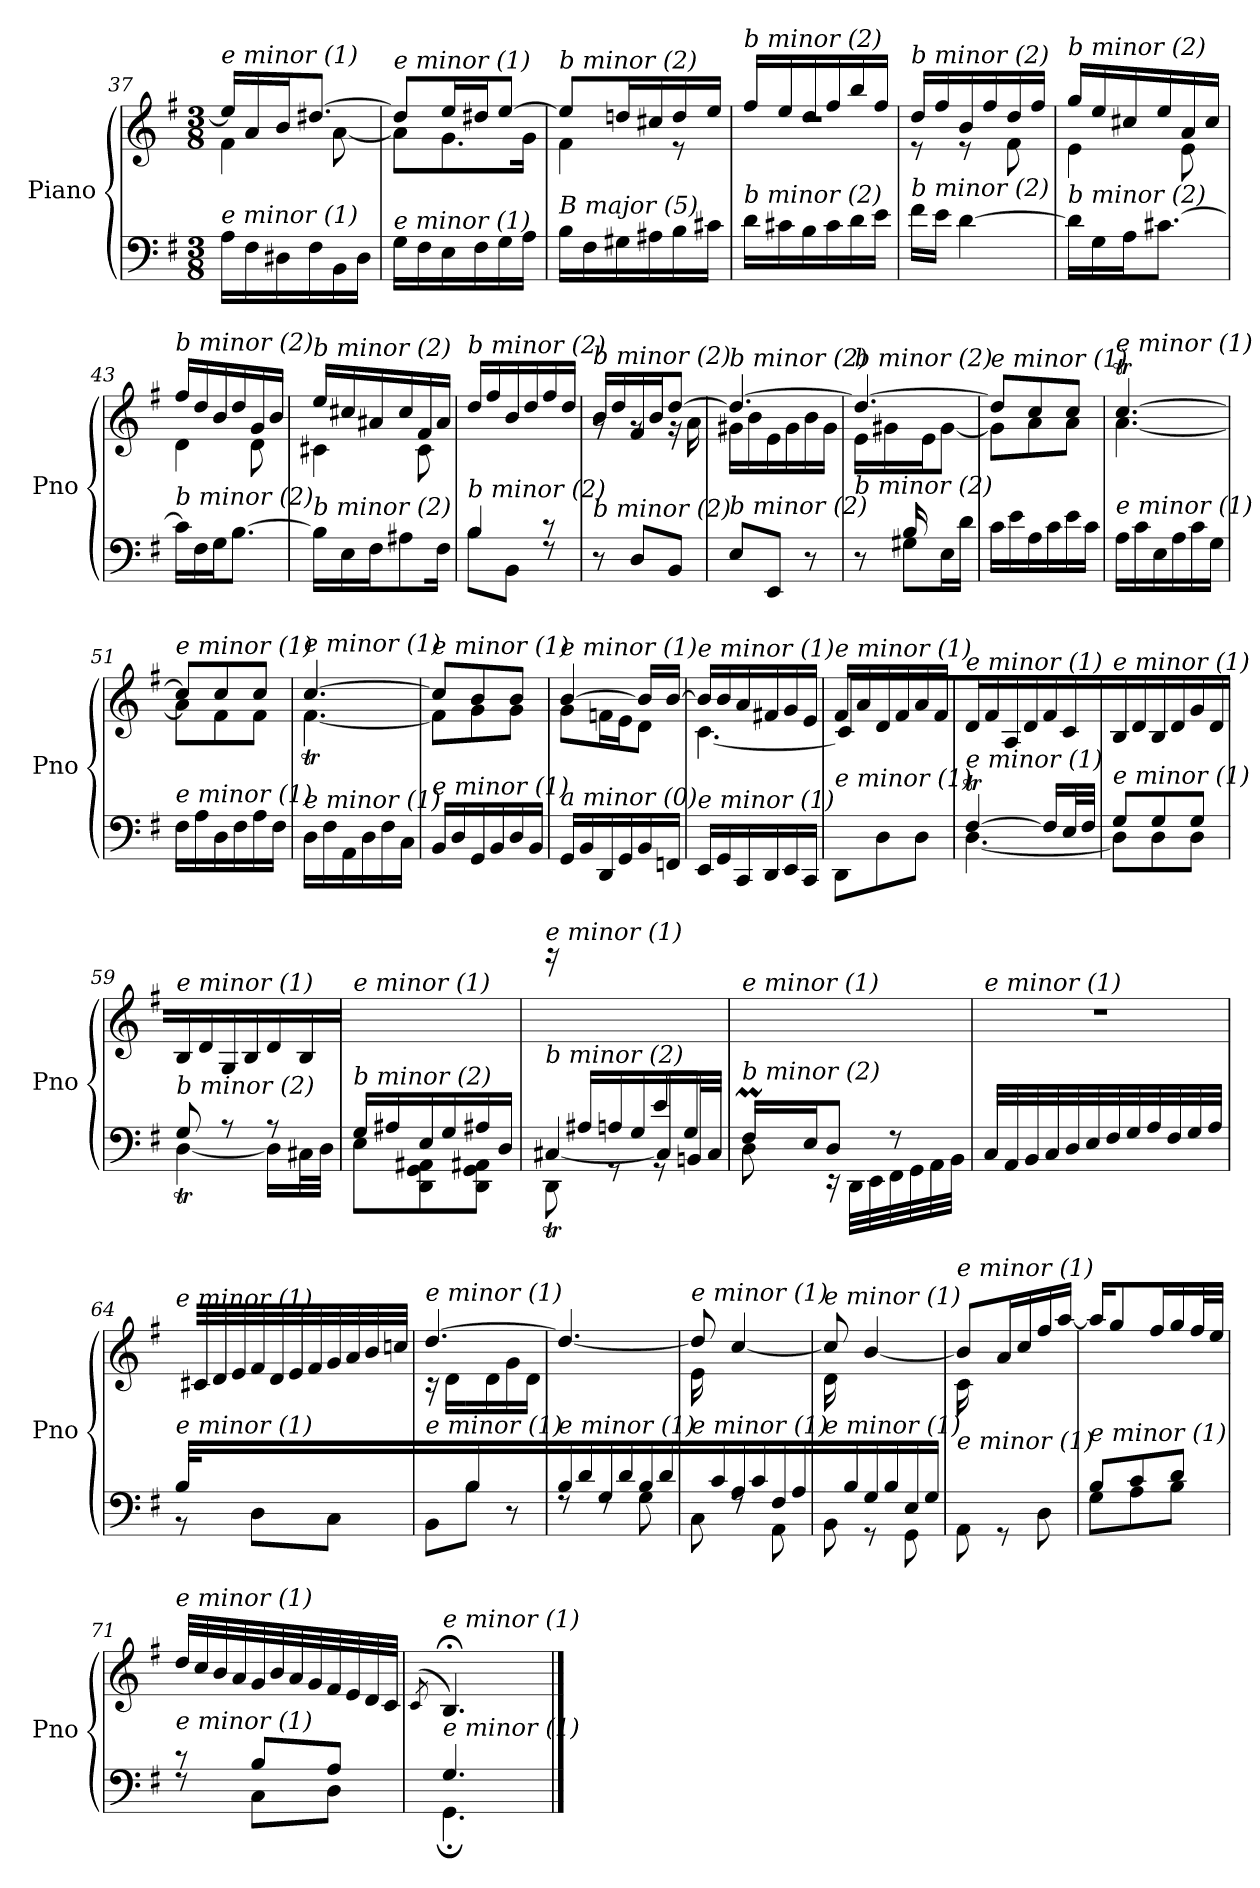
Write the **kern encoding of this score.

**kern	**kern
*part1	*part1
*staff2	*staff1
*I"Piano	*
*I'Pno	*
!!LO:LB:g=z
*clefF4	*clefG2
*k[f#]	*k[f#]
*M3/8	*M3/8
=37	=37
*	*^
!	!LO:TX:i:t=e minor (1)	!
!LO:TX:i:t=e minor (1)	!	!
16A\LL	16ee/LL]	4f#\
16F#\	16a/	.
16D#X\	16b/J	.
16F#\	[8.dd#X/J	.
16BB\	.	[8a\
16D#\JJ	.	.
=38	=38	=38
!	!LO:TX:i:t=e minor (1)	!
!LO:TX:i:t=e minor (1)	!	!
16G\LL	8dd#/L]	8a\L]
16F#\	.	.
16E\	16ee/L	8.g\
16F#\	16dd#X/J	.
16G\	[8ee/J	.
16A\JJ	.	16g\Jk
=39	=39	=39
!	!LO:TX:i:t=b minor (2)	!
!LO:TX:i:t=B major (5)	!	!
16B\LL	8ee/L]	4f#\
16F#\	.	.
16G#X\	16ddn/L	.
16A#X\	16cc#X/	.
16B\	16dd/	8r
16c#X\JJ	16ee/JJ	.
=40	=40	=40
!	!LO:TX:i:t=b minor (2)	!
!LO:TX:i:t=b minor (2)	!	!
16d\LL	16ff#/LL	4.rdd
16c#X\	16ee/	.
16B\	16dd/	.
16c#\	16ff#/	.
16d\	16bb/	.
16e\JJ	16ff#/JJ	.
=41	=41	=41
!	!LO:TX:i:t=b minor (2)	!
!LO:TX:i:t=b minor (2)	!	!
16f#\LL	16dd/LL	8r
16e\JJ	16ff#/	.
[4d\	16b/	8r
.	16ff#/	.
.	16dd/	8f#\
.	16ff#/JJ	.
=42	=42	=42
!	!LO:TX:i:t=b minor (2)	!
!LO:TX:i:t=b minor (2)	!	!
16d\LL]	16gg/LL	4e\
16G\	16ee/	.
16A\J	16cc#X/	.
[8.c#X\J	16ee/	.
.	16a/	8e\
.	16cc#/JJ	.
!!LO:LB:g=z	!!
=43	=43	=43
!	!LO:TX:i:t=b minor (2)	!
!LO:TX:i:t=b minor (2)	!	!
16c#\LL]	16ff#/LL	4d\
16F#\	16dd/	.
16G\J	16b/	.
[8.B\J	16dd/	.
.	16g/	8d\
.	16b/JJ	.
=44	=44	=44
!	!LO:TX:i:t=b minor (2)	!
!LO:TX:i:t=b minor (2)	!	!
16B\LL]	16ee/LL	4c#X\
16E\	16cc#X/	.
16F#\J	16a#X/	.
8A#X\	16cc#/	.
.	16f#/	8c#\
16F#\Jk	16a#/JJ	.
*	*v	*v
=45	=45
*^	*
!	!	!LO:TX:i:t=b minor (2)
!LO:TX:i:t=b minor (2)	!	!
4B/	8B\L	16dd/LL
.	.	16ff#/
.	8BB\J	16b/
.	.	16dd/
8r	8rF	16ff#/
.	.	16dd/JJ
*v	*v	*
=46	=46
*	*^
!	!LO:TX:i:t=b minor (2)	!
!LO:TX:i:t=b minor (2)	!	!
8r	16b/LL	8rg
.	16dd/	.
8D/L	16f#/	8rg
.	16b/J	.
8BB/J	[8dd/J	16r
.	.	16a\
=47	=47	=47
!	!LO:TX:i:t=b minor (2)	!
!LO:TX:i:t=b minor (2)	!	!
8E/L	4.dd/_	16g#X\LL
.	.	16b\
8EE/J	.	16e\
.	.	16g#\
8r	.	16b\
.	.	16g#\JJ
=48	=48	=48
*^	*	*
!	!	!LO:TX:i:t=b minor (2)	!
!LO:TX:i:t=b minor (2)	!	!	!
8ryy	8r	4.dd/_	16e\LL
.	.	.	16g#X\
16B/	8G#X\L	.	16ryy
8.ryy	.	.	16e\J
.	16E\L	.	[8g#\J
.	16d\JJ	.	.
!!LO:LB:g=z	!!
=49	=49	=49	=49
!	!	!LO:TX:i:t=e minor (1)	!
!LO:TX:i:t=e minor (1)	!	!	!
*v	*v	*	*
16c\LL	8dd/L]	8g#\L]
16e\	.	.
16A\	8cc/	8a\
16c\	.	.
16e\	8cc/J	8a\J
16c\JJ	.	.
=50	=50	=50
!	!LO:TX:i:t=e minor (1)	!
!LO:TX:i:t=e minor (1)	!	!
16A\LL	[4.ccT/	[4.a\
16c\	.	.
16E\	.	.
16A\	.	.
16c\	.	.
16G\JJ	.	.
=51	=51	=51
!	!LO:TX:i:t=e minor (1)	!
!LO:TX:i:t=e minor (1)	!	!
16F#\LL	8cc/L]	8a\L]
16A\	.	.
16D\	8cc/	8f#\
16F#\	.	.
16A\	8cc/J	8f#\J
16F#\JJ	.	.
=52	=52	=52
!	!LO:TX:i:t=e minor (1)	!
!LO:TX:i:t=e minor (1)	!	!
16D\LL	[4.cc/	[4.f#t\
16F#\	.	.
16AA\	.	.
16D\	.	.
16F#\	.	.
16C\JJ	.	.
=53	=53	=53
!	!LO:TX:i:t=e minor (1)	!
!LO:TX:i:t=e minor (1)	!	!
16BB/LL	8cc/L]	8f#\L]
16D/	.	.
16GG/	8b/	8g\
16BB/	.	.
16D/	8b/J	8g\J
16BB/JJ	.	.
=54	=54	=54
!	!LO:TX:i:t=e minor (1)	!
!LO:TX:i:t=a minor (0)	!	!
16GG/LL	[4b/	8g\L
16BB/	.	.
16DD/	.	16fn\L
16GG/	.	16e\J
16BB/	16b/LL]	8d\J
16FFn/JJ	[16b/JJ	.
!!LO:LB:g=z	!!
=55	=55	=55
!	!LO:TX:i:t=e minor (1)	!
!LO:TX:i:t=e minor (1)	!	!
16EE/LL	16b/LL]	[4.c\
16GG/	16b/	.
16CC/	16a/	.
16DD/	16f#X/	.
16EE/	16g/	.
16CC/JJ	16e/JJ	.
=56	=56	=56
*^	*	*
!	!	!LO:TX:i:t=e minor (1)	!
!LO:TX:i:t=e minor (1)	!	!	!
8ryy	8DD\L	16f#/LL	8c\L]
.	.	16a/	.
8F#/	8D\	16d/	4ryy
.	.	16f#/	.
8F#/J	8D\J	16a/	.
.	.	16f#/JJ	.
*	*	*v	*v
=57	=57	=57
!	!	!LO:TX:i:t=e minor (1)
!LO:TX:i:t=e minor (1)	!	!
[4F#t/	[4.D\	16d/LL
.	.	16f#/
.	.	16A/
.	.	16d/
16F#/LL]	.	16f#/
32E/L	.	16c/JJ
32F#/JJJ	.	.
=58	=58	=58
!	!	!LO:TX:i:t=e minor (1)
!LO:TX:i:t=e minor (1)	!	!
8G/L	8D\L]	16B/LL
.	.	16d/
8G/	8D\	16B/
.	.	16d/
8G/J	8D\J	16g/
.	.	16d/JJ
=59	=59	=59
!	!	!LO:TX:i:t=e minor (1)
!LO:TX:i:t=b minor (2)	!	!
8G/	[4DT\	16B/LL
.	.	16d/
8r	.	16G/
.	.	16B/
8r	16D\LL]	16d/
.	32C#X\L	16B/JJ
.	32D\JJJ	.
=60	=60	=60
!	!	!LO:TX:i:t=e minor (1)
!LO:TX:i:t=b minor (2)	!	!
16G/LL	8E\L	4.ryy
16A#Xi/	.	.
16E/	8DD\ 8GG\ 8AA#Xi\	.
16G/	.	.
16A#Xi/	8DD\ 8GG\ 8AA#Xi\J	.
16D/JJ	.	.
!!LO:LB:g=z
=61	=61	=61
*	*^	*
!	!	!	!LO:TX:i:t=e minor (1)
!LO:TX:i:t=b minor (2)	!	!	!
16ryy	[4C#Xt/	8DD\	16rggg
16A#Xi/LL	.	.	4ryy
16A/	.	8rGG	.
16G/	.	.	.
16e/	16C#/LL]	8rGG	.
16G/JJ	32BBn/L	.	16ryy
.	32C#/JJJ	.	.
=62	=62	=62	=62
*	*	*	*^
!	!	!	!LO:TX:i:t=e minor (1)	!
!LO:TX:i:t=b minor (2)	!	!	!	!
16F#m/LL	8D\	64F#!yy	4.ryy	16ryy
.	.	64G!yy	.	.
.	.	32F#!yy	.	.
16E/J	.	4ryy	.	4ryy
8D/J	16r	.	.	.
.	32DD\LLL	.	.	.
.	32EE\	.	.	.
8r	32FF#\	.	.	.
.	32GG\	.	.	.
.	32AA\	16ryy	.	16ryy
.	32BB\JJJ	.	.	.
*	*v	*v	*	*
*	*	*v	*v
=63	=63	=63
!	!	!LO:TX:i:t=e minor (1)
!LO:TX:i:t=e minor (1)	!	!
*v	*v	*
32C/LLL	4.r
32AA/	.
32BB/	.
32C/	.
32D/	.
32E/	.
32F#/	.
32G/	.
32A/	.
32F#/	.
32G/	.
32A/JJJ	.
=64	=64
*^	*
!	!	!LO:TX:i:t=e minor (1)
!LO:TX:i:t=e minor (1)	!	!
32B/LLL	8rBB	32ryy
4ryy	.	32c#X/
.	.	32d/
.	.	32e/
.	8D\L	32f#/
.	.	32d/
.	.	32e/
.	.	32f#/
.	8C\J	32g/
16.ryy	.	32a/
.	.	32b/
.	.	32ccn/JJJ
=65	=65	=65
*	*	*^
!	!	!LO:TX:i:t=e minor (1)	!
!LO:TX:i:t=e minor (1)	!	!	!
8ryy	8BB\L	[4.dd/	16r
.	.	.	16d\LL
16B/	8B\J	.	16ryy
8.ryy	.	.	16d\
.	8r	.	16g\
.	.	.	16d\JJ
!!LO:PB:g=z
=66	=66	=66	=66
!	!	!LO:TX:i:t=e minor (1)	!
!LO:TX:i:t=e minor (1)	!	!	!
*	*	*v	*v
16B/LL	8rF	4.dd/_
16d/	.	.
16G/	8rF	.
16d/	.	.
16B/	8G\	.
16d/JJ	.	.
=67	=67	=67
*	*	*^
!	!	!LO:TX:i:t=e minor (1)	!
!LO:TX:i:t=e minor (1)	!	!	!
16ryy	8C\	8dd/]	16e\LL
16c/	.	.	4ryy
16A/	8rF	[4cc/	.
16c/	.	.	.
16F#/	8AA\	.	.
16A/JJ	.	.	16ryy
=68	=68	=68	=68
!	!	!LO:TX:i:t=e minor (1)	!
!LO:TX:i:t=e minor (1)	!	!	!
16ryy	8BB\	8cc/]	16d\LL
16B/	.	.	4ryy
16G/	8r	[4b/	.
16B/	.	.	.
16E/	8GG\	.	.
16G/JJ	.	.	16ryy
=69	=69	=69	=69
!	!	!LO:TX:i:t=e minor (1)	!
!LO:TX:i:t=e minor (1)	!	!	!
16ryy	8AA\	8b/L]	16c\LL
16A/	.	.	4ryy
16F#/	8r	16a/L	.
16A/	.	16cc/	.
16D/	8D\	16ff#/	.
16F#/JJ	.	[16aa/JJ	16ryy
=70	=70	=70	=70
!	!	!LO:TX:i:t=e minor (1)	!
!LO:TX:i:t=e minor (1)	!	!	!
*	*	*v	*v
8B/L	8G\L	16aa/KL]
.	.	8gg/
8c/	8A\	.
.	.	16ff#/L
8d/J	8B\J	16gg/
.	.	32ff#/L
.	.	32ee/JJJ
=71	=71	=71
!	!	!LO:TX:i:t=e minor (1)
!LO:TX:i:t=e minor (1)	!	!
8r	8rF	32dd/LLL
.	.	32cc/
.	.	32b/
.	.	32a/
8B/L	8C\L	32g/
.	.	32b/
.	.	32a/
.	.	32g/
8A/J	8D\J	32f#/
.	.	32e/
.	.	32d/
.	.	32c/JJJ
=72	=72	=72
.	.	(8qc/
*	*	*^
!	!	!LO:TX:i:t=e minor (1)	!
!LO:TX:i:t=e minor (1)	!	!	!
4.G/	4.GG;\	4.B;</)	8c!yy
.	.	.	4B!yy
*v	*v	*	*
*	*v	*v
==	==
*-	*-
